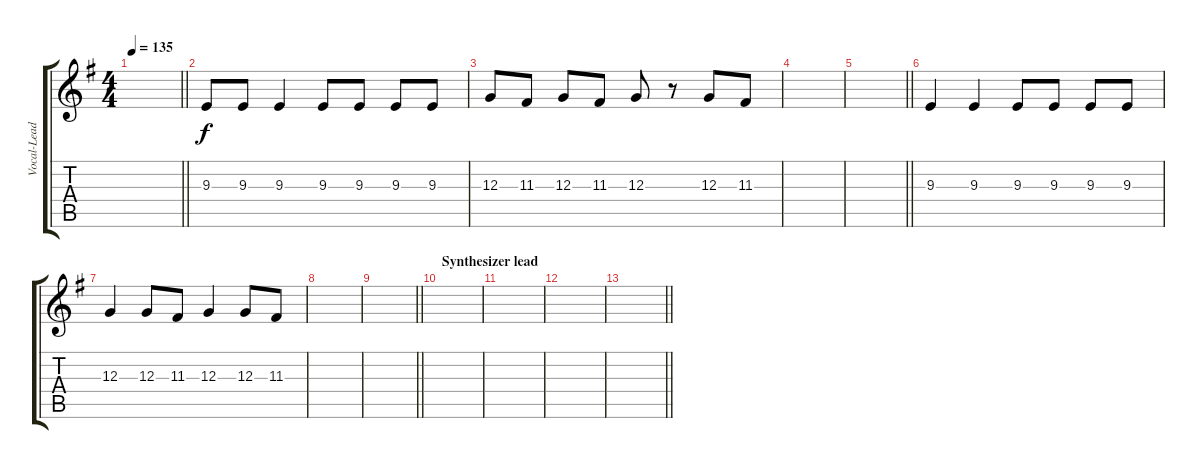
\track ("Vocal-Lead1" "Vocal-Lead") {instrument lead6voice}
\staff {score tabs}
\tuning (E4 B3 G3 D3 A2 E2) {hide}
\ts (4 4)
\tempo 135
\clef g2
\barLineRight lightlight
\ks g
|
9.3.8 9.3.8 9.3.4 9.3.8 9.3.8 9.3.8 9.3.8 |
12.3.8 11.3.8 12.3.8 11.3.8 12.3.8 r.8 12.3.8 11.3.8 |
|
\barLineRight lightlight
|
9.3.4 9.3.4 9.3.8 9.3.8 9.3.8 9.3.8 |
12.3.4 12.3.8 11.3.8 12.3.4 12.3.8 11.3.8 |
|
\barLineRight lightlight
|
\section ("" "Synthesizer lead")
|
|
|
\barLineRight lightlight
